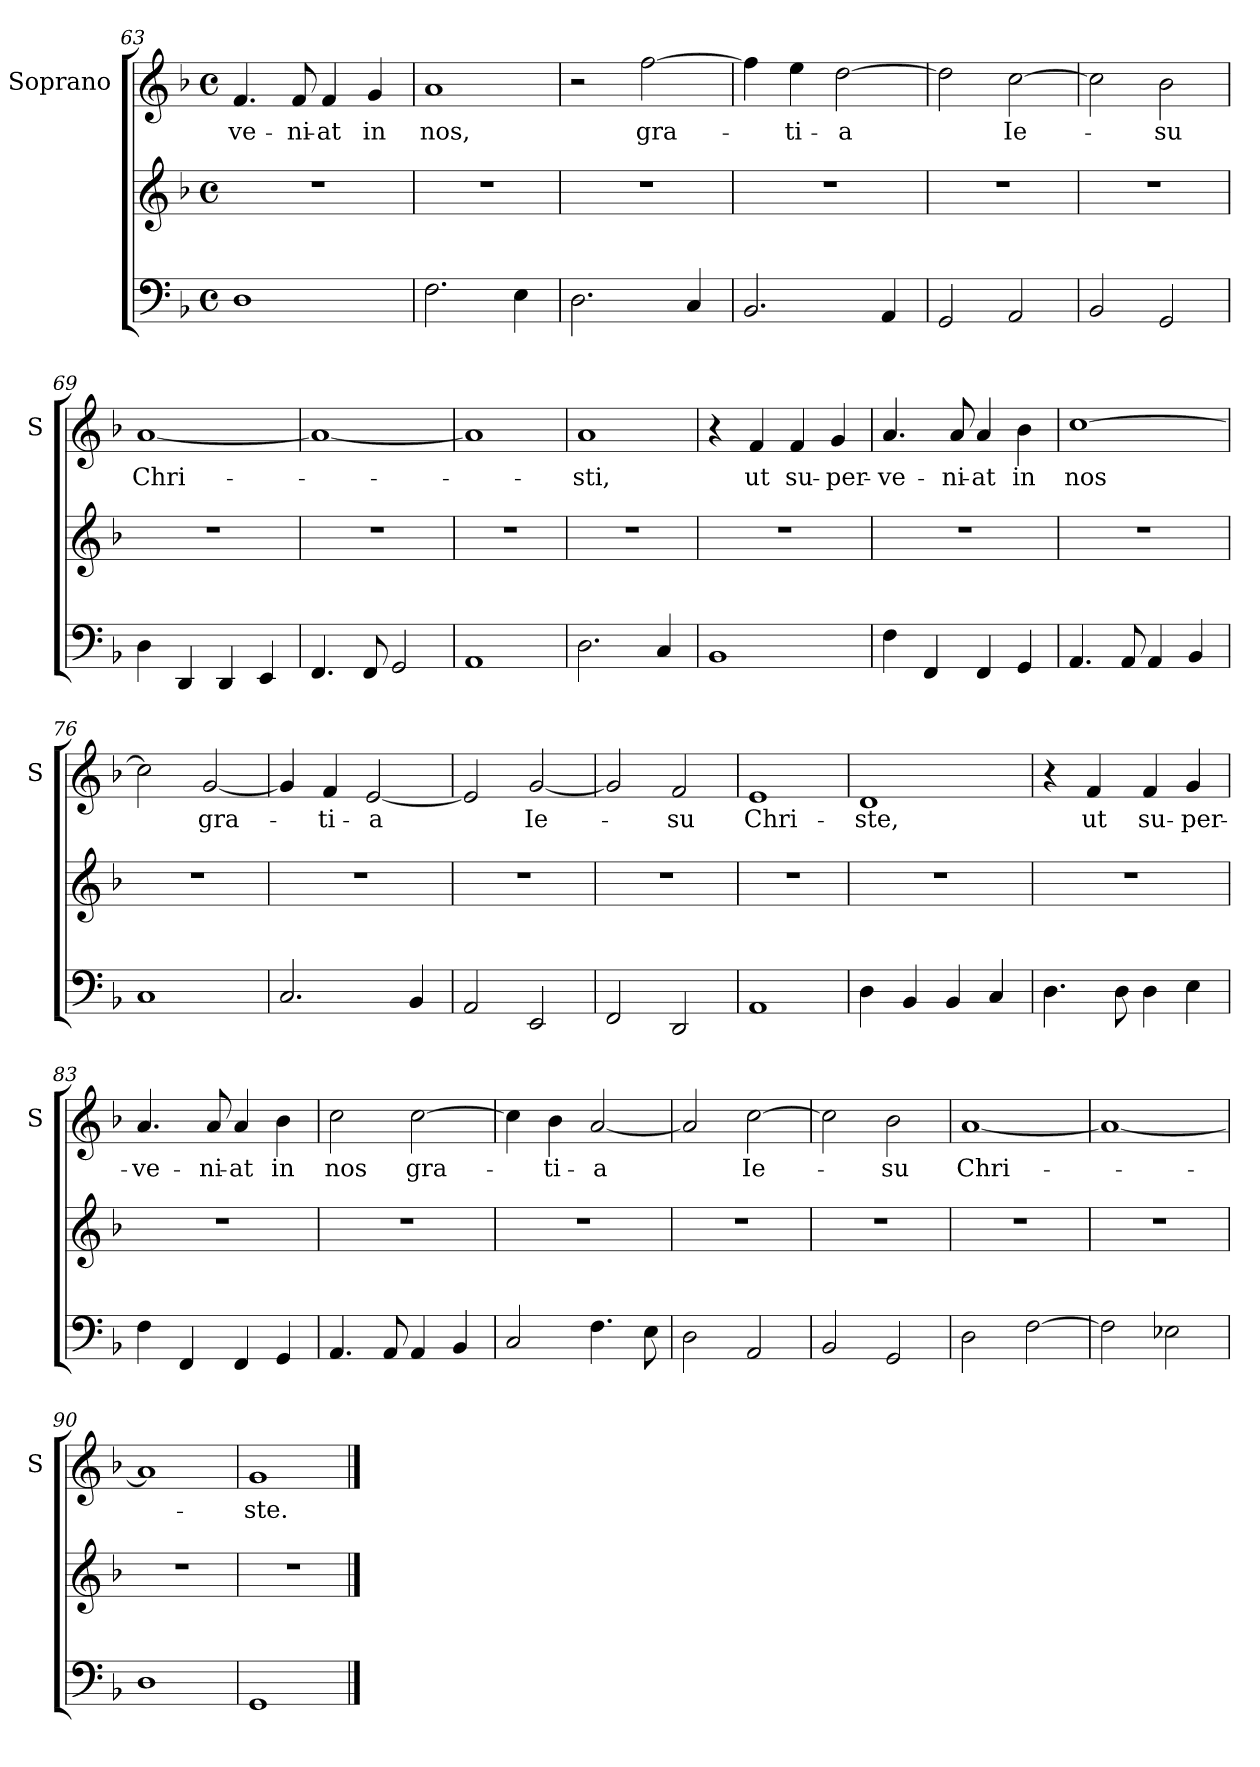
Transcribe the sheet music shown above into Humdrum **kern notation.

**kern	**kern	**kern	**text
*part2	*part2	*part1	*part1
*staff3	*staff2	*staff1	*staff1
*	*	*I"Soprano	*
*	*	*I'S	*
*clefF4	*clefG2	*clefG2	*
*k[b-]	*k[b-]	*k[b-]	*
*F:	*F:	*F:	*
*M4/4	*M4/4	*M4/4	*
*met(c)	*met(c)	*met(c)	*
=63	=63	=63	=63
!	!	!	!LO:LY:b
1D	1r	4.f/	-ve-
!	!	!	!LO:LY:b
.	.	8f/	-ni-
!	!	!	!LO:LY:b
.	.	4f/	-at
!	!	!	!LO:LY:b
.	.	4g/	in
=64	=64	=64	=64
!	!	!	!LO:LY:b
2.F\	1r	1a	nos,
4E\	.	.	.
=65	=65	=65	=65
2.D\	1r	2r	.
!	!	!	!LO:LY:b
.	.	[2ff\	gra-
4C/	.	.	.
=66	=66	=66	=66
2.BB-/	1r	4ff\]	.
!	!	!	!LO:LY:b
.	.	4ee\	-ti-
!	!	!	!LO:LY:b
.	.	[2dd\	-a
4AA/	.	.	.
=67	=67	=67	=67
2GG/	1r	2dd\]	.
!	!	!	!LO:LY:b
2AA/	.	[2cc\	Ie-
!!LO:LB:g=z
=68	=68	=68	=68
2BB-/	1r	2cc\]	.
!	!	!	!LO:LY:b
2GG/	.	2b-\	-su
=69	=69	=69	=69
!	!	!	!LO:LY:b
4D\	1r	[1a	Chri-
4DD/	.	.	.
4DD/	.	.	.
4EE/	.	.	.
=70	=70	=70	=70
4.FF/	1r	1a_	.
8FF/	.	.	.
2GG/	.	.	.
=71	=71	=71	=71
1AA	1r	1a]	.
=72	=72	=72	=72
!	!	!	!LO:LY:b
2.D\	1r	1a	-sti,
4C/	.	.	.
=73	=73	=73	=73
1BB-	1r	4r	.
!	!	!	!LO:LY:b
.	.	4f/	ut
!	!	!	!LO:LY:b
.	.	4f/	su-
!	!	!	!LO:LY:b
.	.	4g/	-per-
!!LO:LB:g=z
=74	=74	=74	=74
!	!	!	!LO:LY:b
4F\	1r	4.a/	-ve-
4FF/	.	.	.
!	!	!	!LO:LY:b
.	.	8a/	-ni-
!	!	!	!LO:LY:b
4FF/	.	4a/	-at
!	!	!	!LO:LY:b
4GG/	.	4b-\	in
=75	=75	=75	=75
!	!	!	!LO:LY:b
4.AA/	1r	[1cc	nos
8AA/	.	.	.
4AA/	.	.	.
4BB-/	.	.	.
=76	=76	=76	=76
1C	1r	2cc\]	.
!	!	!	!LO:LY:b
.	.	[2g/	gra-
=77	=77	=77	=77
2.C/	1r	4g/]	.
!	!	!	!LO:LY:b
.	.	4f/	-ti-
!	!	!	!LO:LY:b
.	.	[2e/	-a
4BB-/	.	.	.
=78	=78	=78	=78
2AA/	1r	2e/]	.
!	!	!	!LO:LY:b
2EE/	.	[2g/	Ie-
=79	=79	=79	=79
2FF/	1r	2g/]	.
!	!	!	!LO:LY:b
2DD/	.	2f/	-su
!!LO:PB:g=z
=80	=80	=80	=80
!	!	!	!LO:LY:b
1AA	1r	1e	Chri-
=81	=81	=81	=81
!	!	!	!LO:LY:b
4D\	1r	1d	-ste,
4BB-/	.	.	.
4BB-/	.	.	.
4C/	.	.	.
=82	=82	=82	=82
4.D\	1r	4r	.
!	!	!	!LO:LY:b
.	.	4f/	ut
8D\	.	.	.
!	!	!	!LO:LY:b
4D\	.	4f/	su-
!	!	!	!LO:LY:b
4E\	.	4g/	-per-
=83	=83	=83	=83
!	!	!	!LO:LY:b
4F\	1r	4.a/	-ve-
4FF/	.	.	.
!	!	!	!LO:LY:b
.	.	8a/	-ni-
!	!	!	!LO:LY:b
4FF/	.	4a/	-at
!	!	!	!LO:LY:b
4GG/	.	4b-\	in
=84	=84	=84	=84
!	!	!	!LO:LY:b
4.AA/	1r	2cc\	nos
8AA/	.	.	.
!	!	!	!LO:LY:b
4AA/	.	[2cc\	gra-
4BB-/	.	.	.
=85	=85	=85	=85
2C/	1r	4cc\]	.
!	!	!	!LO:LY:b
.	.	4b-\	-ti-
!	!	!	!LO:LY:b
4.F\	.	[2a/	-a
8E\	.	.	.
!!LO:LB:g=z
=86	=86	=86	=86
2D\	1r	2a/]	.
!	!	!	!LO:LY:b
2AA/	.	[2cc\	Ie-
=87	=87	=87	=87
2BB-/	1r	2cc\]	.
!	!	!	!LO:LY:b
2GG/	.	2b-\	-su
=88	=88	=88	=88
!	!	!	!LO:LY:b
2D\	1r	[1a	Chri-
[2F\	.	.	.
=89	=89	=89	=89
2F\]	1r	1a_	.
2E-X\	.	.	.
=90	=90	=90	=90
1D	1r	1a]	.
=91	=91	=91	=91
!	!	!	!LO:LY:b
1GG	1r	1g	-ste.
==	==	==	==
*-	*-	*-	*-
